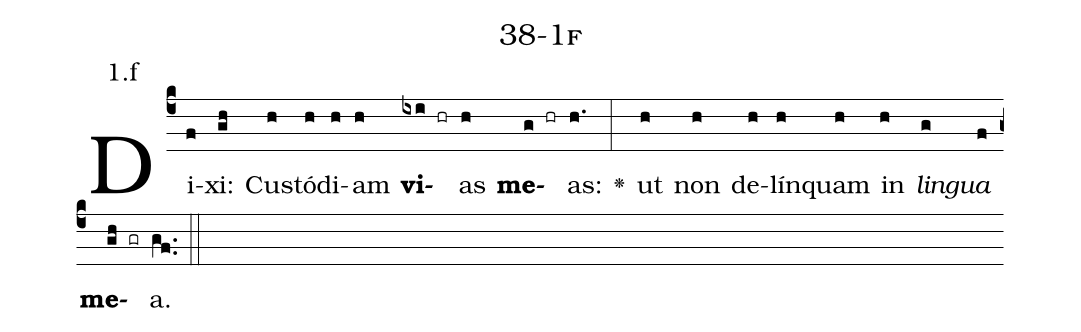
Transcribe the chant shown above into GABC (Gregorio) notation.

name: 38-1f;
annotation: 1.f;
%%
(c4)Di(f)xi:(gh) Cus(h)tó(h)di(h)am(h) <b>vi</b>(ixi hr)as(h) <b>me</b>(g hr)as:(h.) <v>\greheightstar</v>(:) ut(h) non(h) de(h)lín(h)quam(h) in(h) <i>lin</i>(g)<i>gua</i>(f) <b>me</b>(gh gr)a.(gf..) (::)


%E(h) u(h) o(g) u(f) a(gh) e.(gf..) (::)
